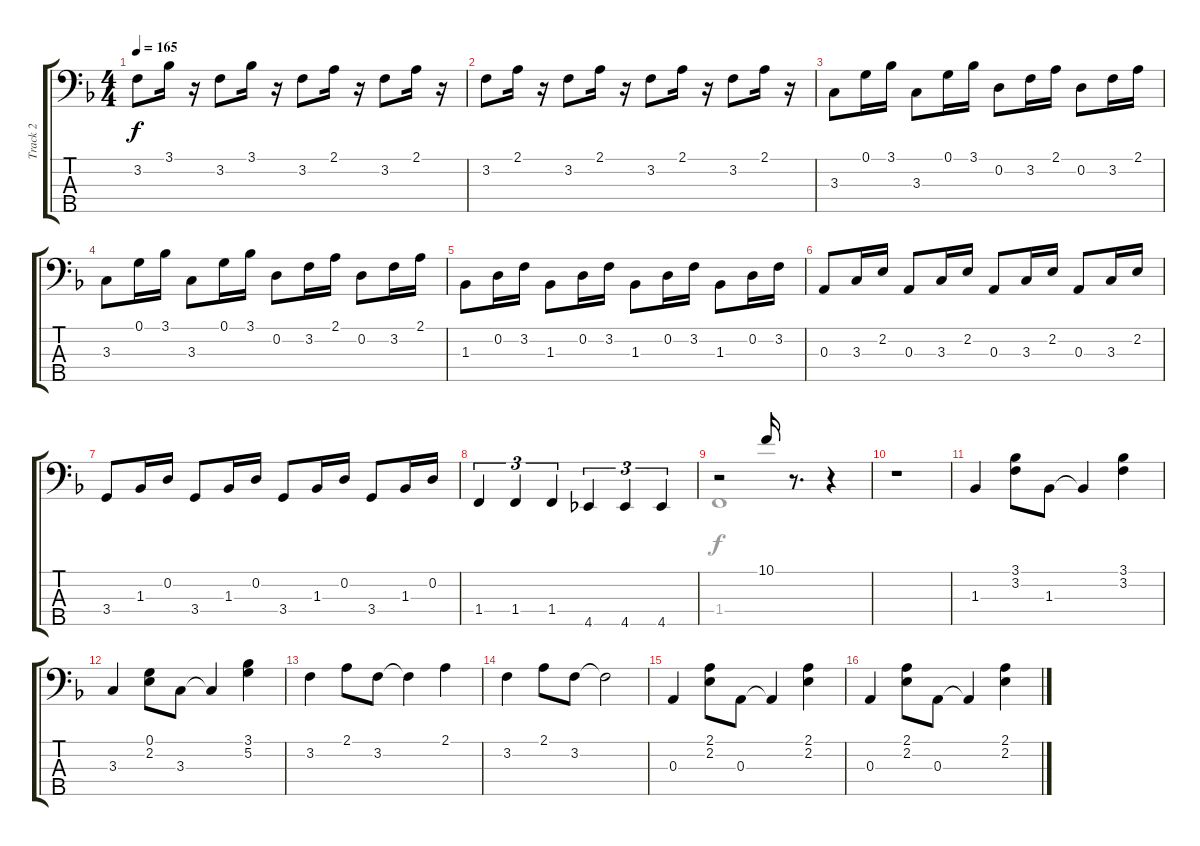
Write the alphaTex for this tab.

\track ("Track 2" "Track 2") {instrument electricbassfinger}
\staff {score tabs}
\tuning (G2 D2 A1 E1 B0) {hide}
\voice
\ts (4 4)
\tempo 165
\clef f4
\ks f
3.2.8{dy f} 3.1.16 r.16 3.2.8 3.1.16 r.16 3.2.8 2.1.16 r.16 3.2.8 2.1.16 r.16 |
3.2.8 2.1.16 r.16 3.2.8 2.1.16 r.16 3.2.8 2.1.16 r.16 3.2.8 2.1.16 r.16 |
3.3.8 0.1.16 3.1.16 3.3.8 0.1.16 3.1.16 0.2.8 3.2.16 2.1.16 0.2.8 3.2.16 2.1.16 |
3.3.8 0.1.16 3.1.16 3.3.8 0.1.16 3.1.16 0.2.8 3.2.16 2.1.16 0.2.8 3.2.16 2.1.16 |
1.3.8 0.2.16 3.2.16 1.3.8 0.2.16 3.2.16 1.3.8 0.2.16 3.2.16 1.3.8 0.2.16 3.2.16 |
0.3.8 3.3.16 2.2.16 0.3.8 3.3.16 2.2.16 0.3.8 3.3.16 2.2.16 0.3.8 3.3.16 2.2.16 |
3.4.8 1.3.16 0.2.16 3.4.8 1.3.16 0.2.16 3.4.8 1.3.16 0.2.16 3.4.8 1.3.16 0.2.16 |
1.4.4{tu (3 2)} 1.4.4{tu (3 2)} 1.4.4{tu (3 2)} 4.5.4{tu (3 2)} 4.5.4{tu (3 2)} 4.5.4{tu (3 2)} |
r.2 10.1.16 r.8{d} r.4 |
r.1 |
1.3.4 (3.1 3.2).8 1.3.8 1.3{t}.4 (3.1 3.2).4 |
3.3.4 (0.1 2.2).8 3.3.8 3.3{t}.4 (3.1 5.2).4 |
3.2.4 2.1.8 3.2.8 3.2{t}.4 2.1.4 |
3.2.4 2.1.8 3.2.8 3.2{t}.2 |
0.3.4 (2.1 2.2).8 0.3.8 0.3{t}.4 (2.1 2.2).4 |
0.3.4 (2.1 2.2).8 0.3.8 0.3{t}.4 (2.1 2.2).4
\voice
\clef f4
\ottava regular
\simile none
\ks f
|
|
|
|
|
|
|
|
1.4.1 |
|
|
|
|
|
|
